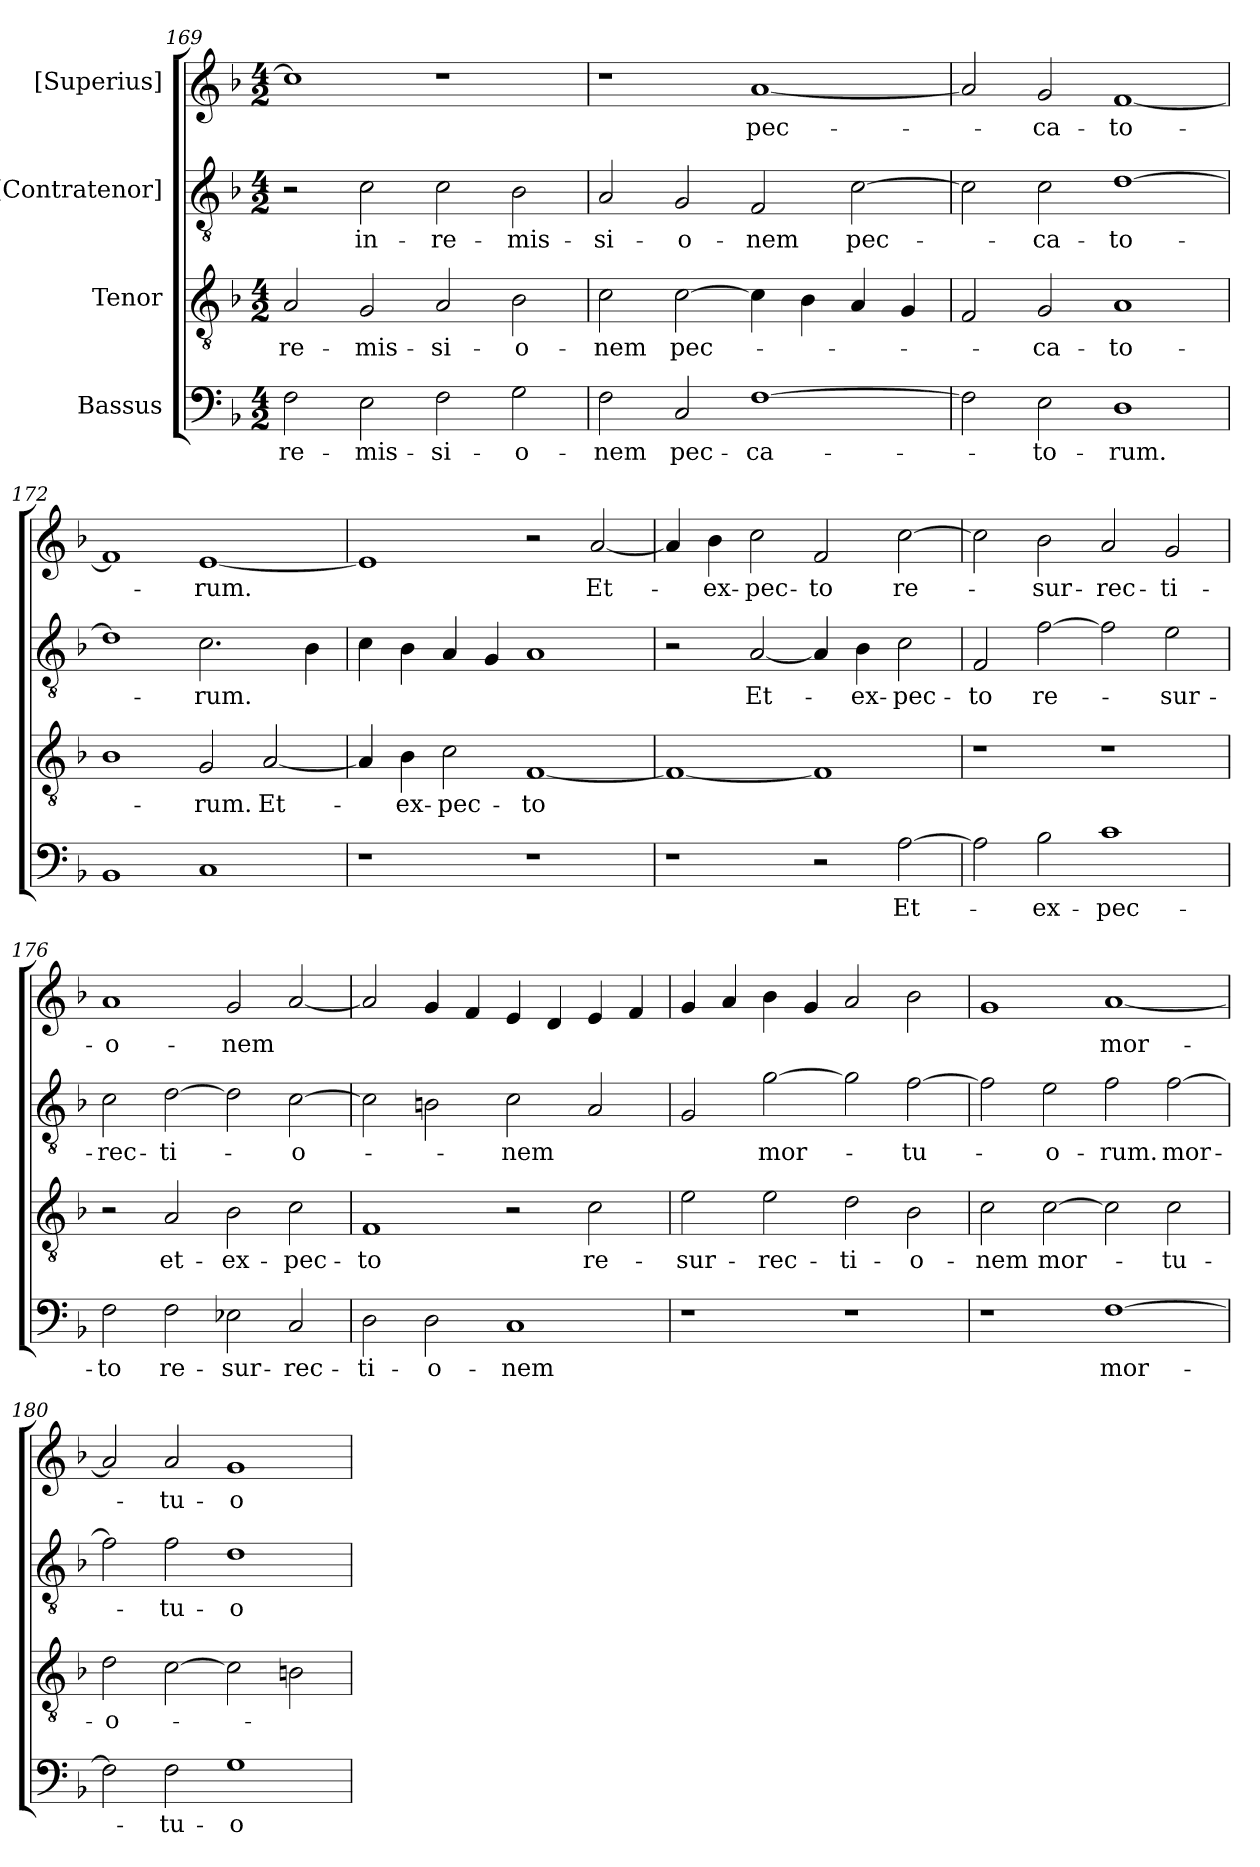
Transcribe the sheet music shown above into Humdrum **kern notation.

**kern	**text	**kern	**text	**kern	**text	**kern	**text
*part4	*part4	*part3	*part3	*part2	*part2	*part1	*part1
*staff4	*staff4	*staff3	*staff3	*staff2	*staff2	*staff1	*staff1
*I"Bassus	*	*I"Tenor	*	*I"[Contratenor]	*	*I"[Superius]	*
*clefF4	*	*clefGv2	*	*clefGv2	*	*clefG2	*
*k[b-]	*	*k[b-]	*	*k[b-]	*	*k[b-]	*
*M4/2	*	*M4/2	*	*M4/2	*	*M4/2	*
=169	=169	=169	=169	=169	=169	=169	=169
2F\	re-	2A/	re-	2r	.	1cc\]	.
2E\	-mis-	2G/	-mis-	2c\	in-	.	.
2F\	-si-	2A/	-si-	2c\	re-	1r	.
2G\	-o-	2B-\	-o-	2B-\	-mis-	.	.
=170	=170	=170	=170	=170	=170	=170	=170
2F\	-nem	2c\	-nem	2A/	-si-	1r	.
2C/	pec-	[2c\	pec-	2G/	-o-	.	.
[1F\	-ca-	4c\]	.	2F/	-nem	[1a/	pec-
.	.	4B-\	.	.	.	.	.
.	.	4A/	.	[2c\	pec-	.	.
.	.	4G/	.	.	.	.	.
=171	=171	=171	=171	=171	=171	=171	=171
2F\]	.	2F/	.	2c\]	.	2a/]	.
2E\	-to-	2G/	-ca-	2c\	-ca-	2g/	-ca-
1D\	-rum.	1A/	-to-	[1d\	-to-	[1f/	-to-
=172	=172	=172	=172	=172	=172	=172	=172
1BB-/	.	1B-\	.	1d\]	.	1f/]	.
1C/	.	2G/	-rum.	2.c\	-rum.	[1e/	-rum.
.	.	[2A/	Et-	.	.	.	.
.	.	.	.	4B-\	.	.	.
=173	=173	=173	=173	=173	=173	=173	=173
1r	.	4A/]	.	4c\	.	1e/]	.
.	.	4B-\	ex-	4B-\	.	.	.
.	.	2c\	-pec-	4A/	.	.	.
.	.	.	.	4G/	.	.	.
1r	.	[1F/	-to	1A/	.	2r	.
.	.	.	.	.	.	[2a/	Et-
=174	=174	=174	=174	=174	=174	=174	=174
1r	.	1F/_	.	2r	.	4a/]	.
.	.	.	.	.	.	4b-\	ex-
.	.	.	.	[2A/	Et-	2cc\	-pec-
2r	.	1F/]	.	4A/]	.	2f/	-to
.	.	.	.	4B-\	ex-	.	.
[2A\	Et-	.	.	2c\	-pec-	[2cc\	re-
=175	=175	=175	=175	=175	=175	=175	=175
2A\]	.	1r	.	2F/	-to	2cc\]	.
2B-\	ex-	.	.	[2f\	re-	2b-\	-sur-
1c\	-pec-	1r	.	2f\]	.	2a/	-rec-
.	.	.	.	2e\	-sur-	2g/	-ti-
=176	=176	=176	=176	=176	=176	=176	=176
2F\	-to	2r	.	2c\	-rec-	1a/	-o-
2F\	re-	2A/	et-	[2d\	-ti-	.	.
2E-X\	-sur-	2B-\	ex-	2d\]	.	2g/	-nem
2C/	-rec-	2c\	-pec-	[2c\	-o-	[2a/	.
=177	=177	=177	=177	=177	=177	=177	=177
2D\	-ti-	1F/	-to	2c\]	.	2a/]	.
2D\	-o-	.	.	2Bn\	.	4g/	.
.	.	.	.	.	.	4f/	.
1C/	-nem	2r	.	2c\	-nem	4e/	.
.	.	.	.	.	.	4d/	.
.	.	2c\	re-	2A/	.	4e/	.
.	.	.	.	.	.	4f/	.
=178	=178	=178	=178	=178	=178	=178	=178
1r	.	2e\	-sur-	2G/	.	4g/	.
.	.	.	.	.	.	4a/	.
.	.	2e\	-rec-	[2g\	mor-	4b-\	.
.	.	.	.	.	.	4g/	.
1r	.	2d\	-ti-	2g\]	.	2a/	.
.	.	2B-\	-o-	[2f\	-tu-	2b-\	.
=179	=179	=179	=179	=179	=179	=179	=179
1r	.	2c\	-nem	2f\]	.	1g/	.
.	.	[2c\	mor-	2e\	-o-	.	.
[1F\	mor-	2c\]	.	2f\	-rum.	[1a/	mor-
.	.	2c\	-tu-	[2f\	mor-	.	.
=180	=180	=180	=180	=180	=180	=180	=180
2F\]	.	2d\	-o-	2f\]	.	2a/]	.
2F\	-tu-	[2c\	.	2f\	-tu-	2a/	-tu-
1G\	-o-	2c\]	.	1d\	-o-	1g/	-o-
.	.	2Bn\	.	.	.	.	.
=	=	=	=	=	=	=	=
*-	*-	*-	*-	*-	*-	*-	*-
